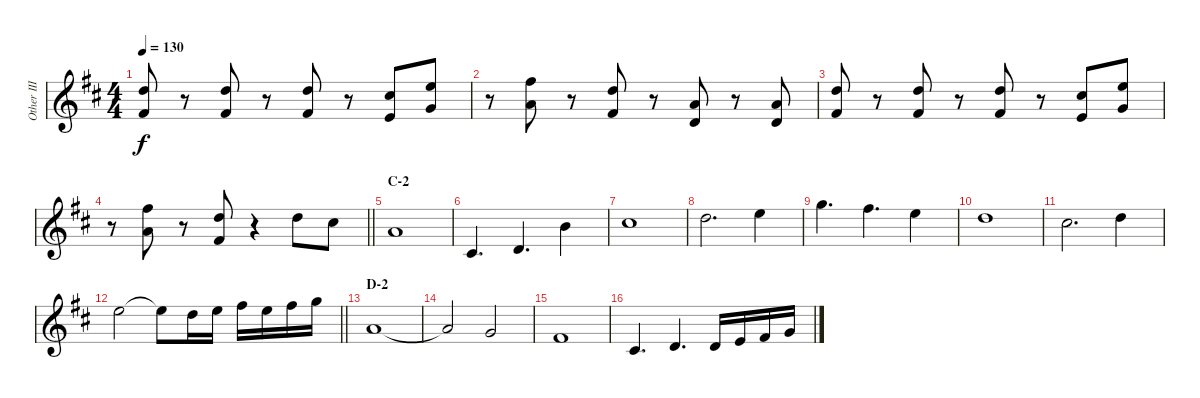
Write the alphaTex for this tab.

\track ("Other III" "Other III") {instrument stringensemble1}
\staff {score}
\tuning (E5 B4 G4 D4 A3 E3 B2) {hide}
\ts (4 4)
\tempo 130
\clef g2
\ks d
(3.2 4.4).8{dy f} r.8 (3.2 4.4).8 r.8 (3.2 4.4).8 r.8 (2.2 2.4).8 (0.1 0.3).8 |
r.8 (2.1 2.3).8 r.8 (3.2 4.4).8 r.8 (2.3 0.4).8 r.8 (2.3 0.4).8 |
(3.2 4.4).8 r.8 (3.2 4.4).8 r.8 (3.2 4.4).8 r.8 (2.2 2.4).8 (0.1 0.3).8 |
\barLineRight lightlight
r.8 (2.1 2.3).8 r.8 (3.2 4.4).8 r.4 3.2.8 2.2.8 |
\section ("" "C-2")
2.3.1 |
4.5.4{d} 0.4.4{d} 0.2.4 |
2.2.1 |
3.2.2{d} 0.1.4 |
3.1.4{d} 2.1.4{d} 0.1.4 |
3.2.1 |
2.2.2{d} 3.2.4 |
\barLineRight lightlight
0.1.2 0.1{t}.8 3.2.16 0.1.16 2.1.16 0.1.16 2.1.16 3.1.16 |
\section ("" "D-2")
2.3.1 |
2.3{t}.2 0.3.2 |
4.4.1 |
4.5.4{d} 0.4.4{d} 0.4.16 2.4.16 4.4.16 0.3.16
